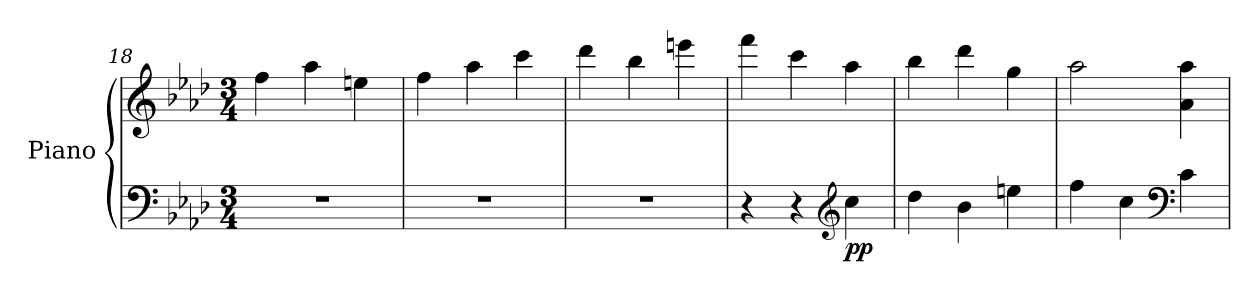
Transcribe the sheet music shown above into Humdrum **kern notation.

**kern	**kern	**dynam
*part1	*part1	*part1
*staff2	*staff1	*staff1/2
*I"Piano	*	*
*I'Pno	*	*
*clefF4	*clefG2	*
*k[b-e-a-d-]	*k[b-e-a-d-]	*
*A-:	*A-:	*
*M3/4	*M3/4	*
=18	=18	=18
2.r	4ff\	.
.	4aa-\	.
.	4een\	.
=19	=19	=19
2.r	4ff\	.
.	4aa-\	.
.	4ccc\	.
!!LO:LB:g=z
=20	=20	=20
2.r	4ddd-\	.
.	4bb-\	.
.	4eeen\	.
=21	=21	=21
4r	4fff\	.
4r	4ccc\	.
*clefG2	*	*
!	!	!LO:DY:b=2
4cc\	4aa-\	pp
=22	=22	=22
4dd-\	4bb-\	.
4b-\	4ddd-\	.
4een\	4gg\	.
=23	=23	=23
4ff\	2aa-\	.
4cc\	.	.
*clefF4	*	*
4c\	4a-\ 4aa-\	.
=	=	=
*-	*-	*-
